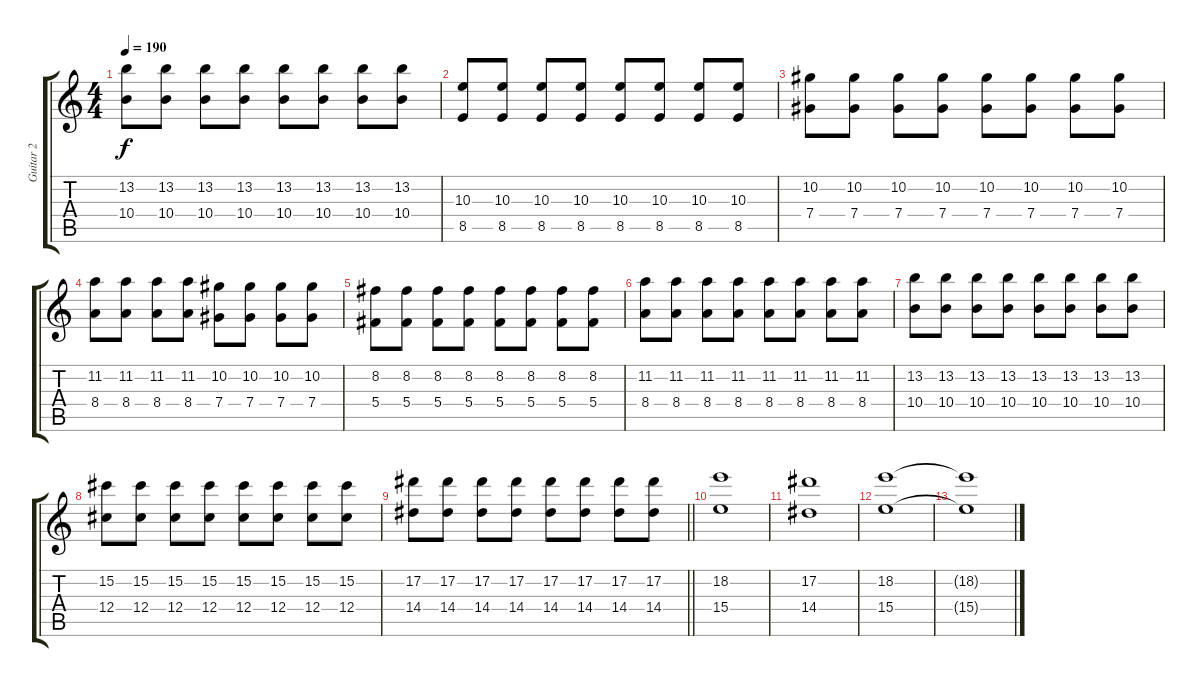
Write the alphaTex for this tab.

\track ("Guitar 2" "Guitar 2") {instrument distortionguitar}
\staff {score tabs}
\tuning (Eb4 Bb3 Gb3 Db3 Ab2 Db2) {hide}
\ts (4 4)
\tempo 190
\clef g2
\ks c
(13.2 10.4).8{dy f} (13.2 10.4).8 (13.2 10.4).8 (13.2 10.4).8 (13.2 10.4).8 (13.2 10.4).8 (13.2 10.4).8 (13.2 10.4).8 |
(10.3 8.5).8 (10.3 8.5).8 (10.3 8.5).8 (10.3 8.5).8 (10.3 8.5).8 (10.3 8.5).8 (10.3 8.5).8 (10.3 8.5).8 |
(10.2 7.4).8 (10.2 7.4).8 (10.2 7.4).8 (10.2 7.4).8 (10.2 7.4).8 (10.2 7.4).8 (10.2 7.4).8 (10.2 7.4).8 |
(11.2 8.4).8 (11.2 8.4).8 (11.2 8.4).8 (11.2 8.4).8 (10.2 7.4).8 (10.2 7.4).8 (10.2 7.4).8 (10.2 7.4).8 |
(8.2 5.4).8 (8.2 5.4).8 (8.2 5.4).8 (8.2 5.4).8 (8.2 5.4).8 (8.2 5.4).8 (8.2 5.4).8 (8.2 5.4).8 |
(11.2 8.4).8 (11.2 8.4).8 (11.2 8.4).8 (11.2 8.4).8 (11.2 8.4).8 (11.2 8.4).8 (11.2 8.4).8 (11.2 8.4).8 |
(13.2 10.4).8 (13.2 10.4).8 (13.2 10.4).8 (13.2 10.4).8 (13.2 10.4).8 (13.2 10.4).8 (13.2 10.4).8 (13.2 10.4).8 |
(15.2 12.4).8 (15.2 12.4).8 (15.2 12.4).8 (15.2 12.4).8 (15.2 12.4).8 (15.2 12.4).8 (15.2 12.4).8 (15.2 12.4).8 |
\barLineRight lightlight
(17.2 14.4).8 (17.2 14.4).8 (17.2 14.4).8 (17.2 14.4).8 (17.2 14.4).8 (17.2 14.4).8 (17.2 14.4).8 (17.2 14.4).8 |
(18.2 15.4).1 |
(17.2 14.4).1 |
(18.2 15.4).1 |
(18.2{t} 15.4{t}).1
